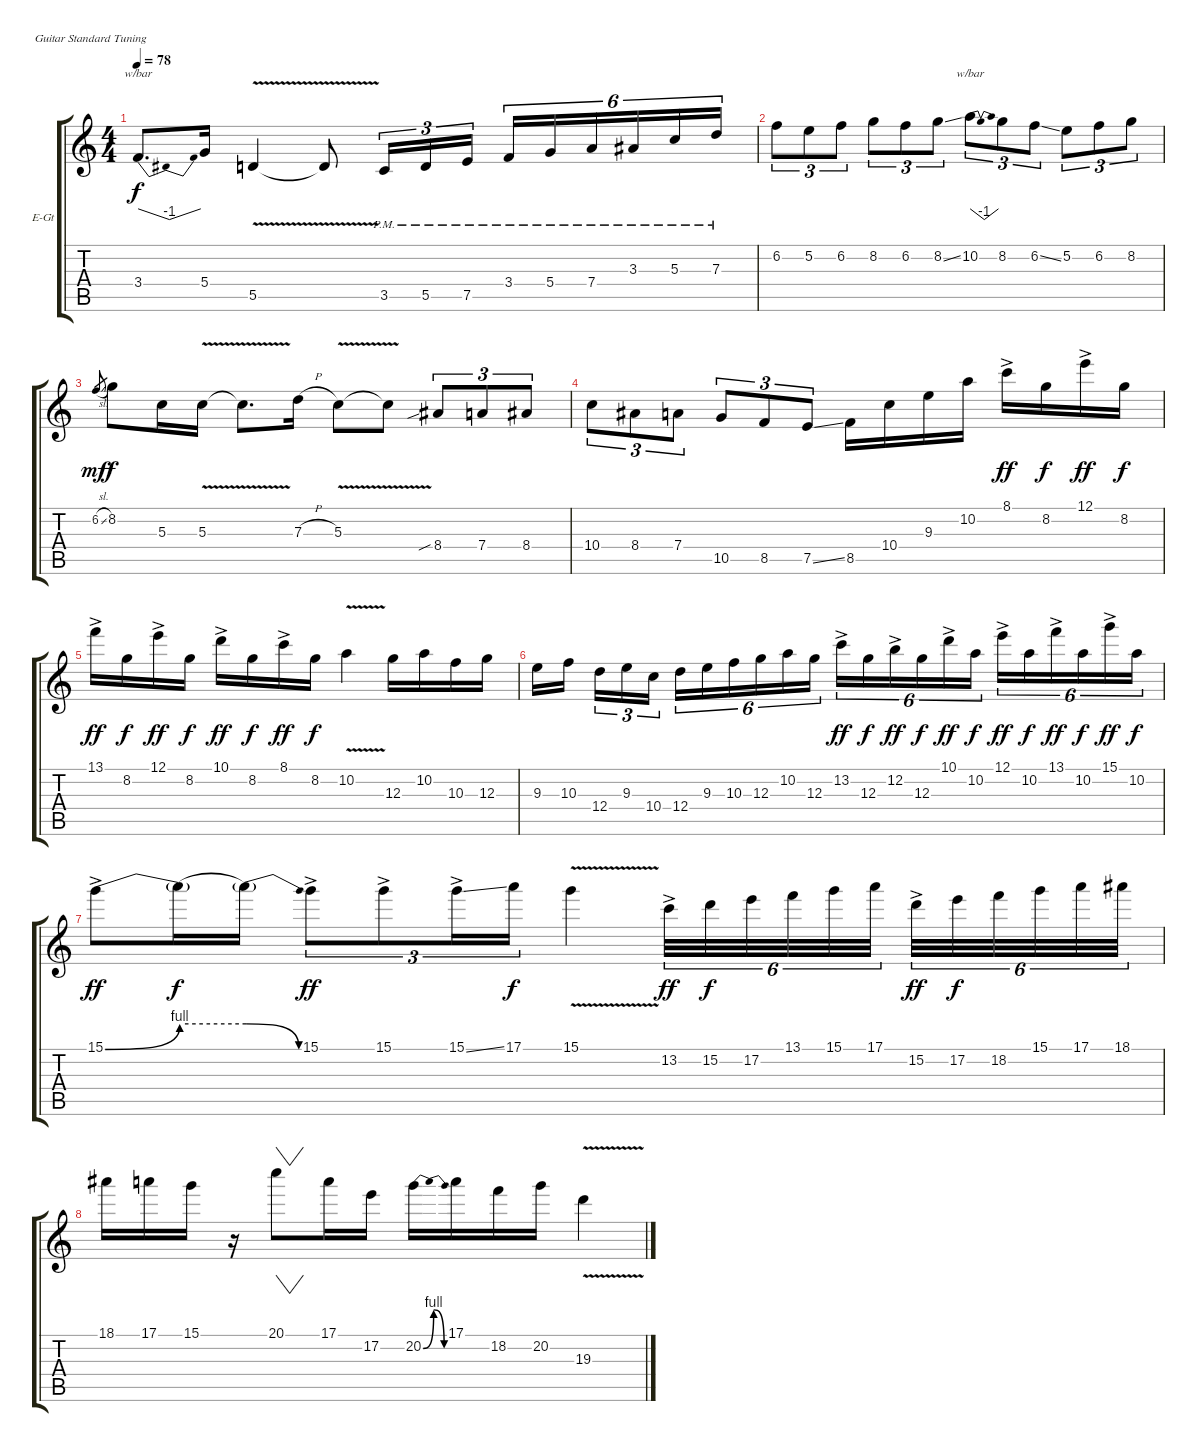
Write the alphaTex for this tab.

\bracketExtendMode groupsimilarinstruments
\firstSystemTrackNameOrientation horizontal
\otherSystemsTrackNameOrientation horizontal
\track ("Solo" "E-Gt") {mute instrument distortionguitar}
\staff {score tabs}
\tuning (E4 B3 G3 D3 A2 E2)
\ts (4 4)
\tempo 78
\clef g2
\ks c
3.4.8{d tbe (dip default 0 0 30 -4 60 0) dy f} 5.4.16 5.5{v}.4 5.5{v t}.8 3.5{pm}.16{tu (3 2)} 5.5{pm}.16{tu (3 2)} 7.5{pm}.16{tu (3 2)} 3.4{pm}.16{tu (6 4)} 5.4{pm}.16{tu (6 4)} 7.4{pm}.16{tu (6 4)} 3.3{pm}.16{tu (6 4)} 5.3{pm}.16{tu (6 4)} 7.3{pm}.16{tu (6 4)} |
6.2.8{tu (3 2)} 5.2.8{tu (3 2)} 6.2.8{tu (3 2)} 8.2.8{tu (3 2)} 6.2.8{tu (3 2)} 8.2{ss}.8{tu (3 2)} 10.2.8{tu (3 2) tbe (dip default 0 0 30 -4 60 0)} 8.2.8{tu (3 2)} 6.2{ss}.8{tu (3 2)} 5.2.8{tu (3 2)} 6.2.8{tu (3 2)} 8.2.8{tu (3 2)} |
6.2{sl}.8{gr dy mf} 8.2.8{dy f} 5.3.16 5.3{v}.16 5.3{v t}.8{d} 7.3{h}.16 5.3{v}.8 5.3{v t}.8 8.4{sib}.8{tu (3 2)} 7.4.8{tu (3 2)} 8.4.8{tu (3 2)} |
10.4.8{tu (3 2)} 8.4.8{tu (3 2)} 7.4.8{tu (3 2)} 10.5.8{tu (3 2)} 8.5.8{tu (3 2)} 7.5{ss}.8{tu (3 2)} 8.5.16 10.4.16 9.3.16 10.2.16 8.1{ac}.16{dy ff} 8.2.16{dy f} 12.1{ac}.16{dy ff} 8.2.16{dy f} |
13.1{ac}.16{dy ff} 8.2.16{dy f} 12.1{ac}.16{dy ff} 8.2.16{dy f} 10.1{ac}.16{dy ff} 8.2.16{dy f} 8.1{ac}.16{dy ff} 8.2.16{dy f} 10.2{v}.4 12.3.16 10.2.16 10.3.16 12.3.16 |
9.3.16 10.3.16 12.4.16{tu (3 2)} 9.3.16{tu (3 2)} 10.4.16{tu (3 2)} 12.4.16{tu (6 4)} 9.3.16{tu (6 4)} 10.3.16{tu (6 4)} 12.3.16{tu (6 4)} 10.2.16{tu (6 4)} 12.3.16{tu (6 4)} 13.2{ac}.16{tu (6 4) dy ff} 12.3.16{tu (6 4) dy f} 12.2{ac}.16{tu (6 4) dy ff} 12.3.16{tu (6 4) dy f} 10.1{ac}.16{tu (6 4) dy ff} 10.2.16{tu (6 4) dy f} 12.1{ac}.16{tu (6 4) dy ff} 10.2.16{tu (6 4) dy f} 13.1{ac}.16{tu (6 4) dy ff} 10.2.16{tu (6 4) dy f} 15.1{ac}.16{tu (6 4) dy ff} 10.2.16{tu (6 4) dy f} |
15.1{be (bend 0 0 60 4) ac}.8{dy ff} 15.1{be (hold 0 4 60 4) t}.16{dy f} 15.1{be (release 0 4 60 0) t}.16 15.1{ac}.8{tu (3 2) dy ff} 15.1{ac}.8{tu (3 2)} 15.1{ss ac}.16{tu (3 2)} 17.1.16{tu (3 2) dy f} 15.1{v}.4 13.2{ac}.32{tu (6 4) dy ff} 15.2.32{tu (6 4) dy f} 17.2.32{tu (6 4)} 13.1.32{tu (6 4)} 15.1.32{tu (6 4)} 17.1.32{tu (6 4)} 15.2{ac}.32{tu (6 4) dy ff} 17.2.32{tu (6 4) dy f} 18.2.32{tu (6 4)} 15.1.32{tu (6 4)} 17.1.32{tu (6 4)} 18.1.32{tu (6 4)} |
18.1.16 17.1.16 15.1.16 r.16 20.1.8{vw} 17.1.16 17.2.16 20.2{be (bendrelease 0 0 30 4 30 4 60 0)}.16 17.1.16 18.2.16 20.2.16 19.3{v}.4
